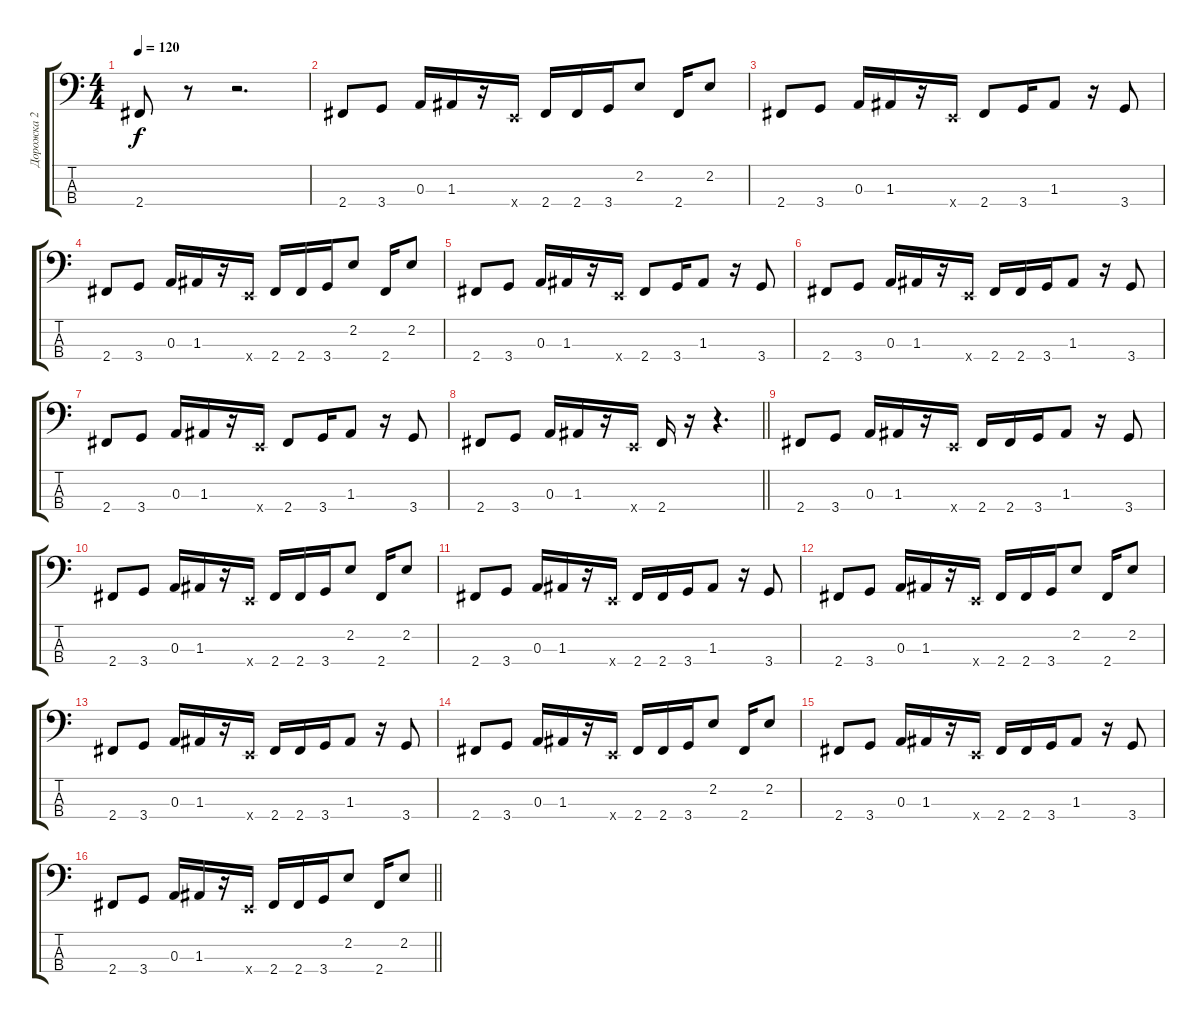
\track ("Дорожка 2" "Дорожка 2") {instrument electricbassfinger}
\staff {score tabs}
\tuning (G2 D2 A1 E1) {hide}
\ts (4 4)
\tempo 120
\clef f4
\ks c
2.4.8{dy f} r.8 r.2{d} |
2.4.8 3.4.8 0.3.16 1.3.16 r.16 0.4{x}.16 2.4.16 2.4.16 3.4.16 2.2.8 2.4.16 2.2.8 |
2.4.8 3.4.8 0.3.16 1.3.16 r.16 0.4{x}.16 2.4.8 3.4.16 1.3.8 r.16 3.4.8 |
2.4.8 3.4.8 0.3.16 1.3.16 r.16 0.4{x}.16 2.4.16 2.4.16 3.4.16 2.2.8 2.4.16 2.2.8 |
2.4.8{volume 11} 3.4.8 0.3.16 1.3.16 r.16 0.4{x}.16 2.4.8 3.4.16 1.3.8 r.16 3.4.8 |
2.4.8 3.4.8 0.3.16 1.3.16 r.16 0.4{x}.16 2.4.16 2.4.16 3.4.16 1.3.8 r.16 3.4.8 |
2.4.8 3.4.8 0.3.16 1.3.16 r.16 0.4{x}.16 2.4.8 3.4.16 1.3.8 r.16 3.4.8 |
\barLineRight lightlight
2.4.8 3.4.8 0.3.16 1.3.16 r.16 0.4{x}.16 2.4.16 r.16 r.4{d} |
2.4.8 3.4.8 0.3.16 1.3.16 r.16 0.4{x}.16 2.4.16 2.4.16 3.4.16 1.3.8 r.16 3.4.8 |
2.4.8 3.4.8 0.3.16 1.3.16 r.16 0.4{x}.16 2.4.16 2.4.16 3.4.16 2.2.8 2.4.16 2.2.8 |
2.4.8 3.4.8 0.3.16 1.3.16 r.16 0.4{x}.16 2.4.16 2.4.16 3.4.16 1.3.8 r.16 3.4.8 |
2.4.8 3.4.8 0.3.16 1.3.16 r.16 0.4{x}.16 2.4.16 2.4.16 3.4.16 2.2.8 2.4.16 2.2.8 |
2.4.8 3.4.8 0.3.16 1.3.16 r.16 0.4{x}.16 2.4.16 2.4.16 3.4.16 1.3.8 r.16 3.4.8 |
2.4.8 3.4.8 0.3.16 1.3.16 r.16 0.4{x}.16 2.4.16 2.4.16 3.4.16 2.2.8 2.4.16 2.2.8 |
2.4.8 3.4.8 0.3.16 1.3.16 r.16 0.4{x}.16 2.4.16 2.4.16 3.4.16 1.3.8 r.16 3.4.8 |
\barLineRight lightlight
2.4.8 3.4.8 0.3.16 1.3.16 r.16 0.4{x}.16 2.4.16 2.4.16 3.4.16 2.2.8 2.4.16 2.2.8
